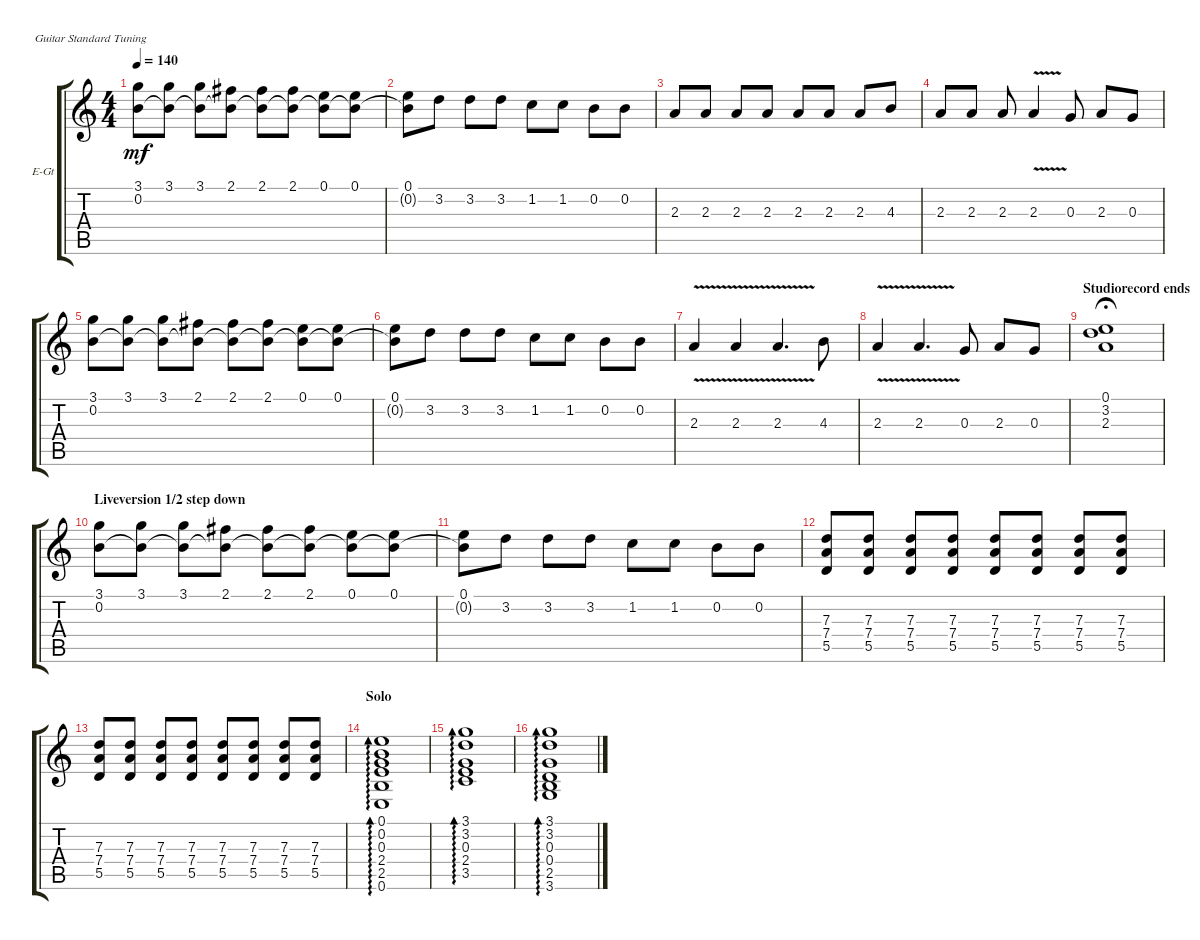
\defaultSystemsLayout 4
\bracketExtendMode groupsimilarinstruments
\firstSystemTrackNameOrientation horizontal
\otherSystemsTrackNameOrientation horizontal
\track ("Electric Guitar" "E-Gt") {instrument distortionguitar}
\staff {score tabs}
\tuning (E4 B3 G3 D3 A2 E2)
\ts (4 4)
\tempo 140
\clef g2
\ks c
(3.1 0.2).8{dy mf} (3.1 0.2{t}).8 (3.1 0.2{t}).8 (2.1 0.2{t}).8 (2.1 0.2{t}).8 (2.1 0.2{t}).8 (0.1 0.2{t}).8 (0.1 0.2{t}).8 |
(0.1 0.2{t}).8 3.2.8 3.2.8 3.2.8 1.2.8 1.2.8 0.2.8 0.2.8 |
2.3.8 2.3.8 2.3.8 2.3.8 2.3.8 2.3.8 2.3.8 4.3.8 |
2.3.8 2.3.8 2.3.8 2.3{v}.4 0.3.8 2.3.8 0.3.8 |
(3.1 0.2).8 (3.1 0.2{t}).8 (3.1 0.2{t}).8 (2.1 0.2{t}).8 (2.1 0.2{t}).8 (2.1 0.2{t}).8 (0.1 0.2{t}).8 (0.1 0.2{t}).8 |
(0.1 0.2{t}).8 3.2.8 3.2.8 3.2.8 1.2.8 1.2.8 0.2.8 0.2.8 |
2.3{v}.4 2.3{v}.4 2.3{v}.4{d} 4.3.8 |
2.3{v}.4 2.3{v}.4{d} 0.3.8 2.3.8 0.3.8 |
\section ("" "Studiorecord ends")
\scale
0.208358 (0.1 3.2 2.3).1{fermata (medium 1)} |
\section ("" "Liveversion 1/2 step down")
\scale
0.26501 (3.1 0.2).8 (3.1 0.2{t}).8 (3.1 0.2{t}).8 (2.1 0.2{t}).8 (2.1 0.2{t}).8 (2.1 0.2{t}).8 (0.1 0.2{t}).8 (0.1 0.2{t}).8 |
\scale
0.264041 (0.1 0.2{t}).8 3.2.8 3.2.8 3.2.8 1.2.8 1.2.8 0.2.8 0.2.8 |
\scale
0.262644 (5.5 7.4 7.3).8 (5.5 7.4 7.3).8 (5.5 7.4 7.3).8 (5.5 7.4 7.3).8 (5.5 7.4 7.3).8 (5.5 7.4 7.3).8 (5.5 7.4 7.3).8 (5.5 7.4 7.3).8 |
(5.5 7.4 7.3).8 (5.5 7.4 7.3).8 (5.5 7.4 7.3).8 (5.5 7.4 7.3).8 (5.5 7.4 7.3).8 (5.5 7.4 7.3).8 (5.5 7.4 7.3).8 (5.5 7.4 7.3).8 |
\section ("" "Solo")
(0.6 2.5 2.4 0.3 0.2 0.1).1{ad 0} |
(3.5 2.4 0.3 3.2 3.1).1{ad 0} |
(3.6 2.5 0.4 0.3 3.2 3.1).1{ad 0}
